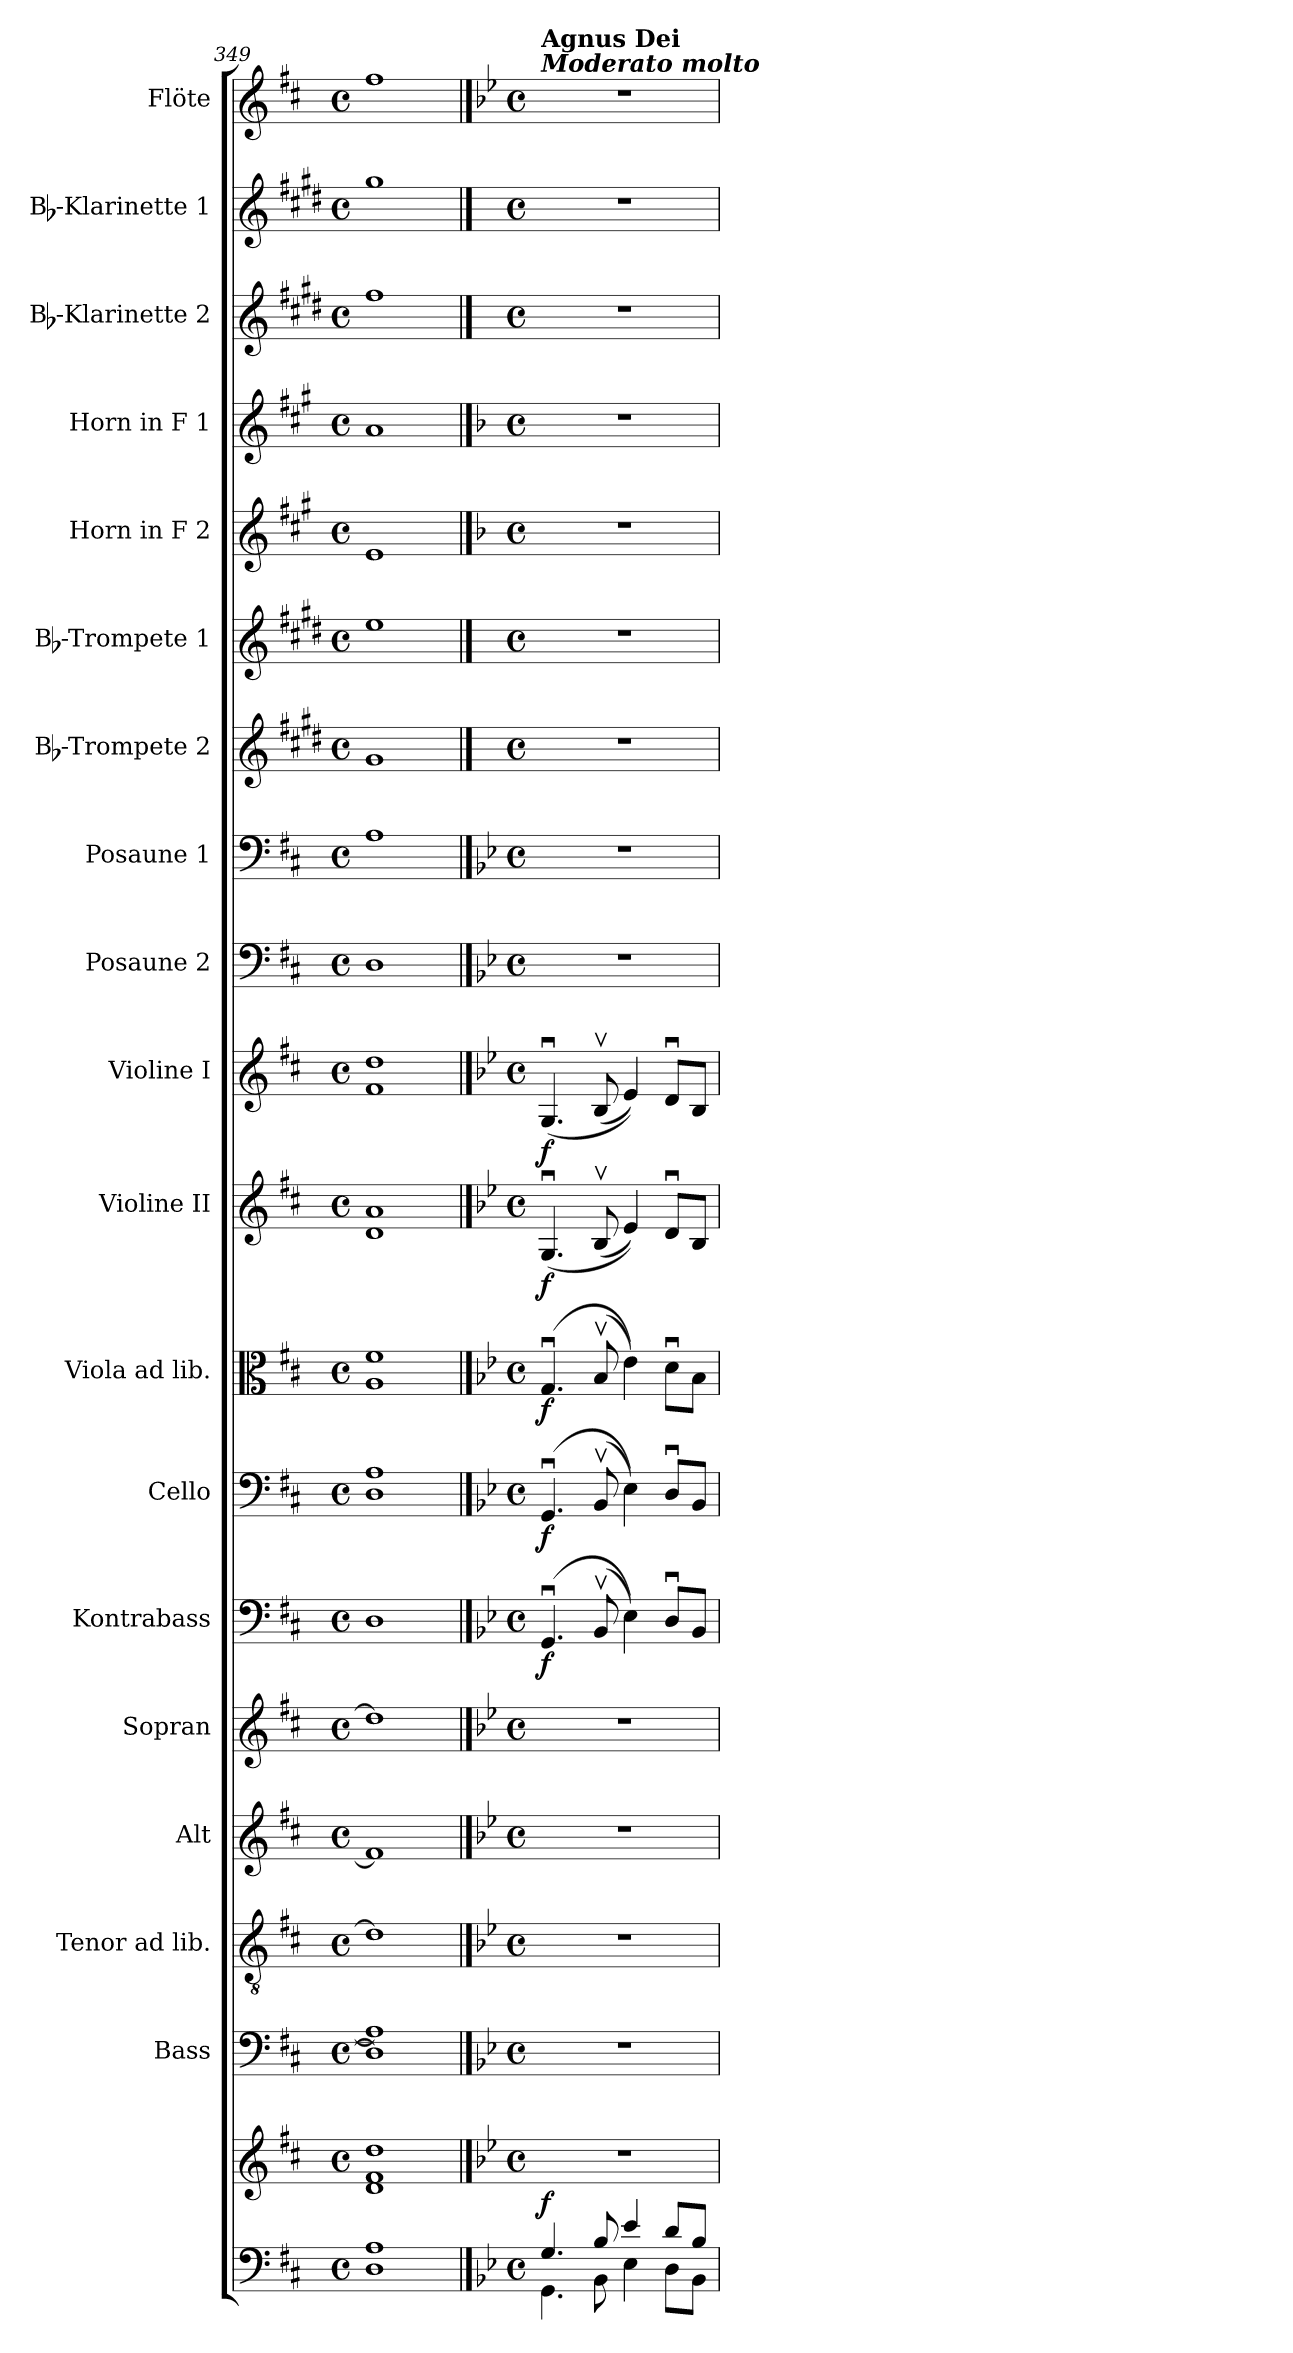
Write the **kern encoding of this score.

**kern	**kern	**dynam	**kern	**kern	**kern	**kern	**kern	**dynam	**kern	**dynam	**kern	**dynam	**kern	**dynam	**kern	**dynam	**kern	**kern	**kern	**kern	**kern	**kern	**kern	**kern	**kern
*part19	*part19	*part19	*part18	*part17	*part16	*part15	*part14	*part14	*part13	*part13	*part12	*part12	*part11	*part11	*part10	*part10	*part9	*part8	*part7	*part6	*part5	*part4	*part3	*part2	*part1
*staff20	*staff19	*staff19/20	*staff18	*staff17	*staff16	*staff15	*staff14	*staff14	*staff13	*staff13	*staff12	*staff12	*staff11	*staff11	*staff10	*staff10	*staff9	*staff8	*staff7	*staff6	*staff5	*staff4	*staff3	*staff2	*staff1
*	*	*	*I"Bass	*I"Tenor ad lib.	*I"Alt	*I"Sopran	*I"Kontrabass	*	*I"Cello	*	*I"Viola ad lib.	*	*I"Violine II	*	*I"Violine I	*	*I"Posaune 2	*I"Posaune 1	*I"Bb-Trompete 2	*I"Bb-Trompete 1	*I"Horn in F 2	*I"Horn in F 1	*I"Bb-Klarinette 2	*I"Bb-Klarinette 1	*I"Flöte
*	*	*	*I'B.	*I'T.	*I'A.	*I'S.	*I'Kb.	*	*	*	*I'Vla.	*	*I'Vl. II	*	*I'Vl. I	*	*I'Pos. 2	*I'Pos. 1	*I'Bb Trp. 2	*I'Bb Trp. 1	*	*	*I'Bb Kl. 2	*I'Bb Kl. 1	*I'Fl.
*clefF4	*clefG2	*	*clefF4	*clefGv2	*clefG2	*clefG2	*clefF4	*	*clefF4	*	*clefC3	*	*clefG2	*	*clefG2	*	*clefF4	*clefF4	*clefG2	*clefG2	*clefG2	*clefG2	*clefG2	*clefG2	*clefG2
*	*	*	*	*	*	*	*ITrd7c12	*	*	*	*	*	*	*	*	*	*	*	*ITrd1c2	*ITrd1c2	*ITrd4c7	*ITrd4c7	*ITrd1c2	*ITrd1c2	*
*k[f#c#]	*k[f#c#]	*	*k[f#c#]	*k[f#c#]	*k[f#c#]	*k[f#c#]	*k[f#c#]	*	*k[f#c#]	*	*k[f#c#]	*	*k[f#c#]	*	*k[f#c#]	*	*k[f#c#]	*k[f#c#]	*k[f#c#]	*k[f#c#]	*k[f#c#]	*k[f#c#]	*k[f#c#]	*k[f#c#]	*k[f#c#]
*D:	*D:	*	*D:	*D:	*D:	*D:	*D:	*	*D:	*	*D:	*	*D:	*	*D:	*	*D:	*D:	*D:	*D:	*D:	*D:	*D:	*D:	*D:
*M4/4	*M4/4	*	*M4/4	*M4/4	*M4/4	*M4/4	*M4/4	*	*M4/4	*	*M4/4	*	*M4/4	*	*M4/4	*	*M4/4	*M4/4	*M4/4	*M4/4	*M4/4	*M4/4	*M4/4	*M4/4	*M4/4
*met(c)	*met(c)	*	*met(c)	*met(c)	*met(c)	*met(c)	*met(c)	*	*met(c)	*	*met(c)	*	*met(c)	*	*met(c)	*	*met(c)	*met(c)	*met(c)	*met(c)	*met(c)	*met(c)	*met(c)	*met(c)	*met(c)
=349	=349	=349	=349	=349	=349	=349	=349	=349	=349	=349	=349	=349	=349	=349	=349	=349	=349	=349	=349	=349	=349	=349	=349	=349	=349
*	*	*	*^	*	*	*	*	*	*	*	*	*	*	*	*	*	*	*	*	*	*	*	*	*	*
1D 1A	1d 1f# 1dd	.	1A]	1D]	1d]	1f#]	1dd]	1DD	.	1D 1A	.	1A 1f#	.	1d 1a	.	1f# 1dd	.	1D	1A	1f#	1dd	1A	1d	1ee	1ff#	1ff#
*	*	*	*v	*v	*	*	*	*	*	*	*	*	*	*	*	*	*	*	*	*	*	*	*	*	*	*
!!LO:PB:g=z
==350	==350	==350	==350	==350	==350	==350	==350	==350	==350	==350	==350	==350	==350	==350	==350	==350	==350	==350	==350	==350	==350	==350	==350	==350	==350
*k[b-e-]	*k[b-e-]	*	*k[b-e-]	*k[b-e-]	*k[b-e-]	*k[b-e-]	*k[b-e-]	*	*k[b-e-]	*	*k[b-e-]	*	*k[b-e-]	*	*k[b-e-]	*	*k[b-e-]	*k[b-e-]	*k[b-e-]	*k[b-e-]	*k[b-e-]	*k[b-e-]	*k[b-e-]	*k[b-e-]	*k[b-e-]
*B-:	*B-:	*	*B-:	*B-:	*B-:	*B-:	*B-:	*	*B-:	*	*B-:	*	*B-:	*	*B-:	*	*B-:	*B-:	*B-:	*B-:	*B-:	*B-:	*B-:	*B-:	*B-:
*M4/4	*M4/4	*	*M4/4	*M4/4	*M4/4	*M4/4	*M4/4	*	*M4/4	*	*M4/4	*	*M4/4	*	*M4/4	*	*M4/4	*M4/4	*M4/4	*M4/4	*M4/4	*M4/4	*M4/4	*M4/4	*M4/4
*met(c)	*met(c)	*	*met(c)	*met(c)	*met(c)	*met(c)	*met(c)	*	*met(c)	*	*met(c)	*	*met(c)	*	*met(c)	*	*met(c)	*met(c)	*met(c)	*met(c)	*met(c)	*met(c)	*met(c)	*met(c)	*met(c)
*^	*	*	*^	*	*	*	*	*	*	*	*	*	*	*	*	*	*	*	*	*	*	*	*	*	*
!	!	!	!	!	!	!	!	!	!	!	!	!	!	!	!	!	!	!	!	!	!	!	!	!	!	!	!LO:TX:a:Bi:t=Moderato molto
!	!	!	!	!	!	!	!	!	!	!	!	!	!	!	!	!	!	!	!	!	!	!	!	!	!	!	!LO:TX:a:B:t=Agnus Dei
!	!	!	!LO:DY:a=2	!	!	!	!	!	!	!LO:DY:b	!	!LO:DY:b	!	!LO:DY:b	!	!LO:DY:b	!	!LO:DY:b	!	!	!	!	!	!	!	!	!
*	*	*	*	*v	*v	*	*	*	*	*	*	*	*	*	*	*	*	*	*	*	*	*	*	*	*	*	*
4.G/	4.GG\	1r	f	1r	1r	1r	1r	(4.GGGu>/	f	(4.GGu>/	f	(4.Gu>/	f	(<4.Gu>/	f	(<4.Gu>/	f	1r	1r	1r	1r	1r	1r	1r	1r	1r
8B-/	8BB-\	.	.	.	.	.	.	(8BBB-v>/	.	(8BB-v>/	.	(8B-v>/	.	(<8B-v>/	.	(<8B-v>/	.	.	.	.	.	.	.	.	.	.
4e-/	4E-\	.	.	.	.	.	.	4EE-\))	.	4E-\))	.	4e-\))	.	4e-/))	.	4e-/))	.	.	.	.	.	.	.	.	.	.
8d/L	8D\L	.	.	.	.	.	.	8DDu>/L	.	8Du>/L	.	8du>\L	.	8du>/L	.	8du>/L	.	.	.	.	.	.	.	.	.	.
8B-/J	8BB-\J	.	.	.	.	.	.	8BBB-/J	.	8BB-/J	.	8B-\J	.	8B-/J	.	8B-/J	.	.	.	.	.	.	.	.	.	.
*v	*v	*	*	*	*	*	*	*	*	*	*	*	*	*	*	*	*	*	*	*	*	*	*	*	*	*
=	=	=	=	=	=	=	=	=	=	=	=	=	=	=	=	=	=	=	=	=	=	=	=	=	=
*-	*-	*-	*-	*-	*-	*-	*-	*-	*-	*-	*-	*-	*-	*-	*-	*-	*-	*-	*-	*-	*-	*-	*-	*-	*-
